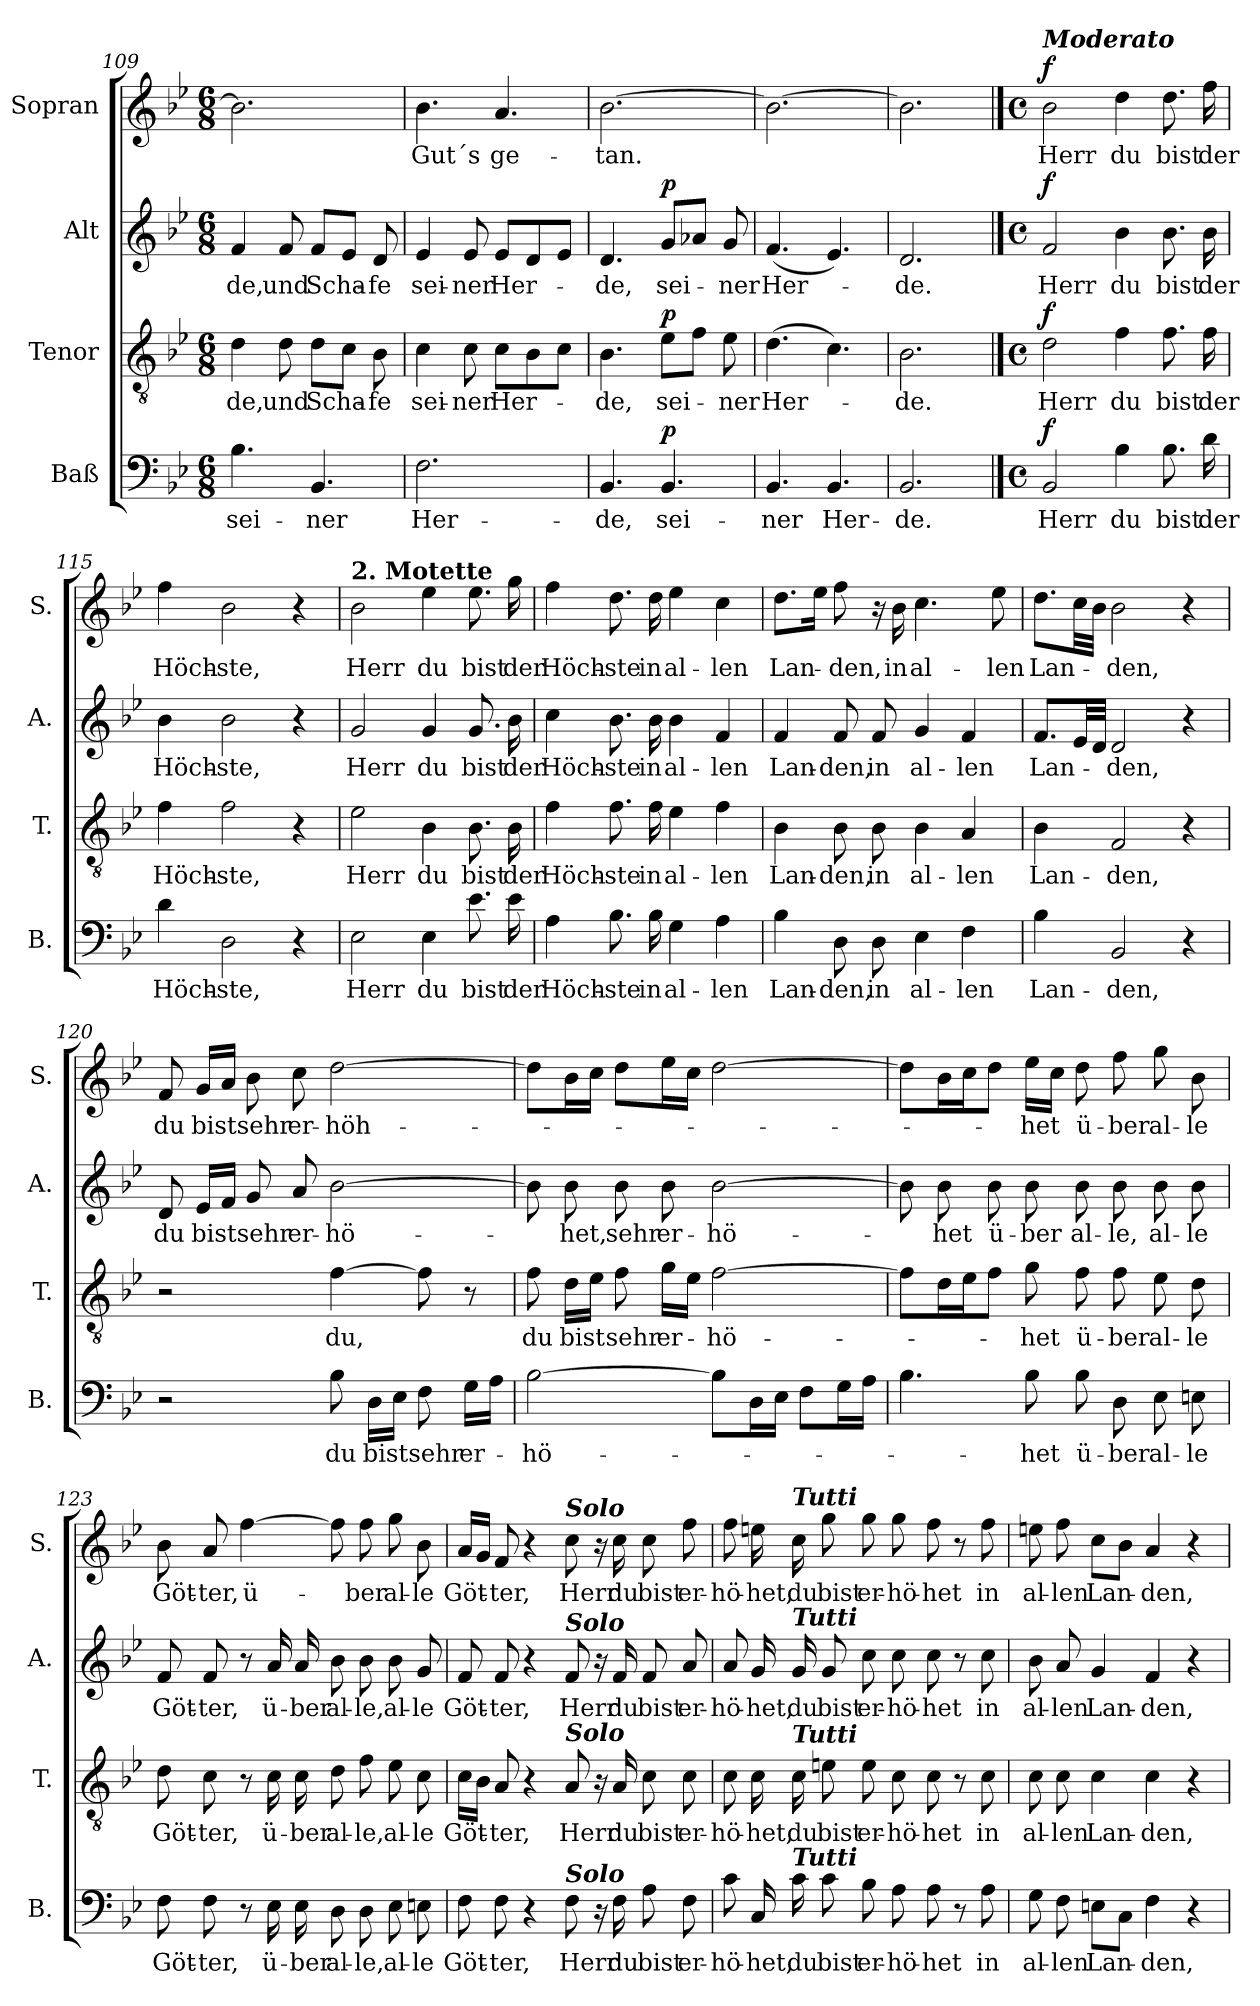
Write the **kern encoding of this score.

**kern	**text	**dynam	**kern	**text	**dynam	**kern	**text	**dynam	**kern	**text	**dynam
*part4	*part4	*part4	*part3	*part3	*part3	*part2	*part2	*part2	*part1	*part1	*part1
*staff4	*staff4	*staff4	*staff3	*staff3	*staff3	*staff2	*staff2	*staff2	*staff1	*staff1	*staff1
*I"Baß	*	*	*I"Tenor	*	*	*I"Alt	*	*	*I"Sopran	*	*
*I'B.	*	*	*I'T.	*	*	*I'A.	*	*	*I'S.	*	*
*clefF4	*	*	*clefGv2	*	*	*clefG2	*	*	*clefG2	*	*
*k[b-e-]	*	*	*k[b-e-]	*	*	*k[b-e-]	*	*	*k[b-e-]	*	*
*B-:	*	*	*B-:	*	*	*B-:	*	*	*B-:	*	*
*M6/8	*	*	*M6/8	*	*	*M6/8	*	*	*M6/8	*	*
=109	=109	=109	=109	=109	=109	=109	=109	=109	=109	=109	=109
!	!LO:LY:b	!	!	!LO:LY:b	!	!	!LO:LY:b	!	!	!	!
4.B-\	sei-	.	4d\	-de,	.	4f/	-de,	.	2.b-\]	.	.
!	!	!	!	!LO:LY:b	!	!	!LO:LY:b	!	!	!	!
.	.	.	8d\	und	.	8f/	und	.	.	.	.
!	!LO:LY:b	!	!	!LO:LY:b	!	!	!LO:LY:b	!	!	!	!
4.BB-/	-ner	.	8d\L	Scha-	.	8f/L	Scha-	.	.	.	.
.	.	.	8c\J	.	.	8e-/J	.	.	.	.	.
!	!	!	!	!LO:LY:b	!	!	!LO:LY:b	!	!	!	!
.	.	.	8B-\	-fe	.	8d/	-fe	.	.	.	.
=110	=110	=110	=110	=110	=110	=110	=110	=110	=110	=110	=110
!	!LO:LY:b	!	!	!LO:LY:b	!	!	!LO:LY:b	!	!	!LO:LY:b	!
2.F\	Her-	.	4c\	sei-	.	4e-/	sei-	.	4.b-\	Gut´s	.
!	!	!	!	!LO:LY:b	!	!	!LO:LY:b	!	!	!	!
.	.	.	8c\	-ner	.	8e-/	-ner	.	.	.	.
!	!	!	!	!LO:LY:b	!	!	!LO:LY:b	!	!	!LO:LY:b	!
.	.	.	8c\L	Her-	.	8e-/L	Her-	.	4.a/	ge-	.
.	.	.	8B-\	.	.	8d/	.	.	.	.	.
.	.	.	8c\J	.	.	8e-/J	.	.	.	.	.
=111	=111	=111	=111	=111	=111	=111	=111	=111	=111	=111	=111
!	!LO:LY:b	!	!	!LO:LY:b	!	!	!LO:LY:b	!	!	!LO:LY:b	!
4.BB-/	-de,	.	4.B-\	-de,	.	4.d/	-de,	.	[2.b-\	-tan.	.
!	!LO:LY:b	!LO:DY:a	!	!LO:LY:b	!LO:DY:a	!	!LO:LY:b	!LO:DY:a	!	!	!
4.BB-/	sei-	p	8e-\L	sei-	p	8g/L	sei-	p	.	.	.
.	.	.	8f\J	.	.	8a-X/J	.	.	.	.	.
!	!	!	!	!LO:LY:b	!	!	!LO:LY:b	!	!	!	!
.	.	.	8e-\	-ner	.	8g/	-ner	.	.	.	.
=112	=112	=112	=112	=112	=112	=112	=112	=112	=112	=112	=112
!	!LO:LY:b	!	!	!LO:LY:b	!	!	!LO:LY:b	!	!	!	!
4.BB-/	-ner	.	(>4.d\	Her-	.	(<4.f/	Her-	.	2.b-\_	.	.
!	!LO:LY:b	!	!	!	!	!	!	!	!	!	!
4.BB-/	Her-	.	4.c\)	.	.	4.e-/)	.	.	.	.	.
=113	=113	=113	=113	=113	=113	=113	=113	=113	=113	=113	=113
!	!LO:LY:b	!	!	!LO:LY:b	!	!	!LO:LY:b	!	!	!	!
2.BB-/	-de.	.	2.B-\	-de.	.	2.d/	-de.	.	2.b-\]	.	.
!!LO:PB:g=z
==114	==114	==114	==114	==114	==114	==114	==114	==114	==114	==114	==114
*M4/4	*	*	*M4/4	*	*	*M4/4	*	*	*M4/4	*	*
*met(c)	*	*	*met(c)	*	*	*met(c)	*	*	*met(c)	*	*
!	!	!	!	!	!	!	!	!	!LO:TX:a:Bi:t=Moderato	!	!
!	!LO:LY:b	!LO:DY:a	!	!LO:LY:b	!LO:DY:a	!	!LO:LY:b	!LO:DY:a	!	!LO:LY:b	!LO:DY:a
2BB-/	Herr	f	2d\	Herr	f	2f/	Herr	f	2b-\	Herr	f
!	!LO:LY:b	!	!	!LO:LY:b	!	!	!LO:LY:b	!	!	!LO:LY:b	!
4B-\	du	.	4f\	du	.	4b-\	du	.	4dd\	du	.
!	!LO:LY:b	!	!	!LO:LY:b	!	!	!LO:LY:b	!	!	!LO:LY:b	!
8.B-\	bist	.	8.f\	bist	.	8.b-\	bist	.	8.dd\	bist	.
!	!LO:LY:b	!	!	!LO:LY:b	!	!	!LO:LY:b	!	!	!LO:LY:b	!
16d\	der	.	16f\	der	.	16b-\	der	.	16ff\	der	.
=115	=115	=115	=115	=115	=115	=115	=115	=115	=115	=115	=115
!	!LO:LY:b	!	!	!LO:LY:b	!	!	!LO:LY:b	!	!	!LO:LY:b	!
4d\	Höch-	.	4f\	Höch-	.	4b-\	Höch-	.	4ff\	Höch-	.
!	!LO:LY:b	!	!	!LO:LY:b	!	!	!LO:LY:b	!	!	!LO:LY:b	!
2D\	-ste,	.	2f\	-ste,	.	2b-\	-ste,	.	2b-\	-ste,	.
4r	.	.	4r	.	.	4r	.	.	4r	.	.
=116	=116	=116	=116	=116	=116	=116	=116	=116	=116	=116	=116
!	!	!	!	!	!	!	!	!	!LO:TX:a:B:t=2. Motette	!	!
!	!LO:LY:b	!	!	!LO:LY:b	!	!	!LO:LY:b	!	!	!LO:LY:b	!
2E-\	Herr	.	2e-\	Herr	.	2g/	Herr	.	2b-\	Herr	.
!	!LO:LY:b	!	!	!LO:LY:b	!	!	!LO:LY:b	!	!	!LO:LY:b	!
4E-\	du	.	4B-\	du	.	4g/	du	.	4ee-\	du	.
!	!LO:LY:b	!	!	!LO:LY:b	!	!	!LO:LY:b	!	!	!LO:LY:b	!
8.e-\	bist	.	8.B-\	bist	.	8.g/	bist	.	8.ee-\	bist	.
!	!LO:LY:b	!	!	!LO:LY:b	!	!	!LO:LY:b	!	!	!LO:LY:b	!
16e-\	der	.	16B-\	der	.	16b-\	der	.	16gg\	der	.
=117	=117	=117	=117	=117	=117	=117	=117	=117	=117	=117	=117
!	!LO:LY:b	!	!	!LO:LY:b	!	!	!LO:LY:b	!	!	!LO:LY:b	!
4A\	Höch-	.	4f\	Höch-	.	4cc\	Höch-	.	4ff\	Höch-	.
!	!LO:LY:b	!	!	!LO:LY:b	!	!	!LO:LY:b	!	!	!LO:LY:b	!
8.B-\	-ste	.	8.f\	-ste	.	8.b-\	-ste	.	8.dd\	-ste	.
!	!LO:LY:b	!	!	!LO:LY:b	!	!	!LO:LY:b	!	!	!LO:LY:b	!
16B-\	in	.	16f\	in	.	16b-\	in	.	16dd\	in	.
!	!LO:LY:b	!	!	!LO:LY:b	!	!	!LO:LY:b	!	!	!LO:LY:b	!
4G\	al-	.	4e-\	al-	.	4b-\	al-	.	4ee-\	al-	.
!	!LO:LY:b	!	!	!LO:LY:b	!	!	!LO:LY:b	!	!	!LO:LY:b	!
4A\	-len	.	4f\	-len	.	4f/	-len	.	4cc\	-len	.
=118	=118	=118	=118	=118	=118	=118	=118	=118	=118	=118	=118
!	!LO:LY:b	!	!	!LO:LY:b	!	!	!LO:LY:b	!	!	!LO:LY:b	!
4B-\	Lan-	.	4B-\	Lan-	.	4f/	Lan-	.	8.dd\L	Lan-	.
.	.	.	.	.	.	.	.	.	16ee-\Jk	.	.
!	!LO:LY:b	!	!	!LO:LY:b	!	!	!LO:LY:b	!	!	!LO:LY:b	!
8D\	-den,	.	8B-\	-den,	.	8f/	-den,	.	8ff\	-den,	.
!	!LO:LY:b	!	!	!LO:LY:b	!	!	!LO:LY:b	!	!	!	!
8D\	in	.	8B-\	in	.	8f/	in	.	16r	.	.
!	!	!	!	!	!	!	!	!	!	!LO:LY:b	!
.	.	.	.	.	.	.	.	.	16b-\	in	.
!	!LO:LY:b	!	!	!LO:LY:b	!	!	!LO:LY:b	!	!	!LO:LY:b	!
4E-\	al-	.	4B-\	al-	.	4g/	al-	.	4.cc\	al-	.
!	!LO:LY:b	!	!	!LO:LY:b	!	!	!LO:LY:b	!	!	!	!
4F\	-len	.	4A/	-len	.	4f/	-len	.	.	.	.
!	!	!	!	!	!	!	!	!	!	!LO:LY:b	!
.	.	.	.	.	.	.	.	.	8ee-\	-len	.
!!LO:LB:g=z
=119	=119	=119	=119	=119	=119	=119	=119	=119	=119	=119	=119
!	!LO:LY:b	!	!	!LO:LY:b	!	!	!LO:LY:b	!	!	!LO:LY:b	!
4B-\	Lan-	.	4B-\	Lan-	.	8.f/L	Lan-	.	8.dd\L	Lan-	.
.	.	.	.	.	.	32e-/LL	.	.	32cc\LL	.	.
.	.	.	.	.	.	32d/JJJ	.	.	32b-\JJJ	.	.
!	!LO:LY:b	!	!	!LO:LY:b	!	!	!LO:LY:b	!	!	!LO:LY:b	!
2BB-/	-den,	.	2F/	-den,	.	2d/	-den,	.	2b-\	-den,	.
4r	.	.	4r	.	.	4r	.	.	4r	.	.
=120	=120	=120	=120	=120	=120	=120	=120	=120	=120	=120	=120
!	!	!	!	!	!	!	!LO:LY:b	!	!	!LO:LY:b	!
2r	.	.	2r	.	.	8d/	du	.	8f/	du	.
!	!	!	!	!	!	!	!LO:LY:b	!	!	!LO:LY:b	!
.	.	.	.	.	.	16e-/LL	bist	.	16g/LL	bist	.
.	.	.	.	.	.	16f/JJ	.	.	16a/JJ	.	.
!	!	!	!	!	!	!	!LO:LY:b	!	!	!LO:LY:b	!
.	.	.	.	.	.	8g/	sehr	.	8b-\	sehr	.
!	!	!	!	!	!	!	!LO:LY:b	!	!	!LO:LY:b	!
.	.	.	.	.	.	8a/	er-	.	8cc\	er-	.
!	!LO:LY:b	!	!	!LO:LY:b	!	!	!LO:LY:b	!	!	!LO:LY:b	!
8B-\	du	.	[4f\	du,	.	[2b-\	-hö-	.	[2dd\	-höh-	.
!	!LO:LY:b	!	!	!	!	!	!	!	!	!	!
16D\LL	bist	.	.	.	.	.	.	.	.	.	.
16E-\JJ	.	.	.	.	.	.	.	.	.	.	.
!	!LO:LY:b	!	!	!	!	!	!	!	!	!	!
8F\	sehr	.	8f\]	.	.	.	.	.	.	.	.
!	!LO:LY:b	!	!	!	!	!	!	!	!	!	!
16G\LL	er-	.	8r	.	.	.	.	.	.	.	.
16A\JJ	.	.	.	.	.	.	.	.	.	.	.
=121	=121	=121	=121	=121	=121	=121	=121	=121	=121	=121	=121
!	!LO:LY:b	!	!	!LO:LY:b	!	!	!	!	!	!	!
[2B-\	-hö-	.	8f\	du	.	8b-\]	.	.	8dd\L]	.	.
!	!	!	!	!LO:LY:b	!	!	!LO:LY:b	!	!	!	!
.	.	.	16d\LL	bist	.	8b-\	-het,	.	16b-\L	.	.
.	.	.	16e-\JJ	.	.	.	.	.	16cc\JJ	.	.
!	!	!	!	!LO:LY:b	!	!	!LO:LY:b	!	!	!	!
.	.	.	8f\	sehr	.	8b-\	sehr	.	8dd\L	.	.
!	!	!	!	!LO:LY:b	!	!	!LO:LY:b	!	!	!	!
.	.	.	16g\LL	er-	.	8b-\	er-	.	16ee-\L	.	.
.	.	.	16e-\JJ	.	.	.	.	.	16cc\JJ	.	.
!	!	!	!	!LO:LY:b	!	!	!LO:LY:b	!	!	!	!
8B-\L]	.	.	[2f\	-hö-	.	[2b-\	-hö-	.	[2dd\	.	.
16D\L	.	.	.	.	.	.	.	.	.	.	.
16E-\JJ	.	.	.	.	.	.	.	.	.	.	.
8F\L	.	.	.	.	.	.	.	.	.	.	.
16G\L	.	.	.	.	.	.	.	.	.	.	.
16A\JJ	.	.	.	.	.	.	.	.	.	.	.
!!LO:LB:g=z
=122	=122	=122	=122	=122	=122	=122	=122	=122	=122	=122	=122
4.B-\	.	.	8f\L]	.	.	8b-\]	.	.	8dd\L]	.	.
!	!	!	!	!	!	!	!LO:LY:b	!	!	!	!
.	.	.	16d\L	.	.	8b-\	-het	.	16b-\L	.	.
.	.	.	16e-\J	.	.	.	.	.	16cc\J	.	.
!	!	!	!	!	!	!	!LO:LY:b	!	!	!	!
.	.	.	8f\J	.	.	8b-\	ü-	.	8dd\J	.	.
!	!LO:LY:b	!	!	!LO:LY:b	!	!	!LO:LY:b	!	!	!LO:LY:b	!
8B-\	-het	.	8g\	-het	.	8b-\	-ber	.	16ee-\LL	-het	.
.	.	.	.	.	.	.	.	.	16cc\JJ	.	.
!	!LO:LY:b	!	!	!LO:LY:b	!	!	!LO:LY:b	!	!	!LO:LY:b	!
8B-\	ü-	.	8f\	ü-	.	8b-\	al-	.	8dd\	ü-	.
!	!LO:LY:b	!	!	!LO:LY:b	!	!	!LO:LY:b	!	!	!LO:LY:b	!
8D\	-ber	.	8f\	-ber	.	8b-\	-le,	.	8ff\	-ber	.
!	!LO:LY:b	!	!	!LO:LY:b	!	!	!LO:LY:b	!	!	!LO:LY:b	!
8E-\	al-	.	8e-\	al-	.	8b-\	al-	.	8gg\	al-	.
!	!LO:LY:b	!	!	!LO:LY:b	!	!	!LO:LY:b	!	!	!LO:LY:b	!
8En\	-le	.	8d\	-le	.	8b-\	-le	.	8b-\	-le	.
=123	=123	=123	=123	=123	=123	=123	=123	=123	=123	=123	=123
!	!LO:LY:b	!	!	!LO:LY:b	!	!	!LO:LY:b	!	!	!LO:LY:b	!
8F\	Göt-	.	8d\	Göt-	.	8f/	Göt-	.	8b-\	Göt-	.
!	!LO:LY:b	!	!	!LO:LY:b	!	!	!LO:LY:b	!	!	!LO:LY:b	!
8F\	-ter,	.	8c\	-ter,	.	8f/	-ter,	.	8a/	-ter,	.
!	!	!	!	!	!	!	!	!	!	!LO:LY:b	!
8r	.	.	8r	.	.	8r	.	.	[4ff\	ü-	.
!	!LO:LY:b	!	!	!LO:LY:b	!	!	!LO:LY:b	!	!	!	!
16E-\	ü-	.	16c\	ü-	.	16a/	ü-	.	.	.	.
!	!LO:LY:b	!	!	!LO:LY:b	!	!	!LO:LY:b	!	!	!	!
16E-\	-ber	.	16c\	-ber	.	16a/	-ber	.	.	.	.
!	!LO:LY:b	!	!	!LO:LY:b	!	!	!LO:LY:b	!	!	!	!
8D\	al-	.	8d\	al-	.	8b-\	al-	.	8ff\]	.	.
!	!LO:LY:b	!	!	!LO:LY:b	!	!	!LO:LY:b	!	!	!LO:LY:b	!
8D\	-le,	.	8f\	-le,	.	8b-\	-le,	.	8ff\	-ber	.
!	!LO:LY:b	!	!	!LO:LY:b	!	!	!LO:LY:b	!	!	!LO:LY:b	!
8E-\	al-	.	8e-\	al-	.	8b-\	al-	.	8gg\	al-	.
!	!LO:LY:b	!	!	!LO:LY:b	!	!	!LO:LY:b	!	!	!LO:LY:b	!
8En\	-le	.	8c\	-le	.	8g/	-le	.	8b-\	-le	.
=124	=124	=124	=124	=124	=124	=124	=124	=124	=124	=124	=124
!	!LO:LY:b	!	!	!LO:LY:b	!	!	!LO:LY:b	!	!	!LO:LY:b	!
8F\	Göt-	.	16c\LL	Göt-	.	8f/	Göt-	.	16a/LL	Göt-	.
.	.	.	16B-\JJ	.	.	.	.	.	16g/JJ	.	.
!	!LO:LY:b	!	!	!LO:LY:b	!	!	!LO:LY:b	!	!	!LO:LY:b	!
8F\	-ter,	.	8A/	-ter,	.	8f/	-ter,	.	8f/	-ter,	.
4r	.	.	4r	.	.	4r	.	.	4r	.	.
!	!	!	!	!	!	!	!	!	!LO:TX:a:Bi:t=Solo	!	!
!	!	!	!	!	!	!LO:TX:a:Bi:t=Solo	!	!	!	!	!
!	!	!	!LO:TX:a:Bi:t=Solo	!	!	!	!	!	!	!	!
!LO:TX:a:Bi:t=Solo	!	!	!	!	!	!	!	!	!	!	!
!	!LO:LY:b	!	!	!LO:LY:b	!	!	!LO:LY:b	!	!	!LO:LY:b	!
8F\	Herr	.	8A/	Herr	.	8f/	Herr	.	8cc\	Herr	.
16r	.	.	16r	.	.	16r	.	.	16r	.	.
!	!LO:LY:b	!	!	!LO:LY:b	!	!	!LO:LY:b	!	!	!LO:LY:b	!
16F\	du	.	16A/	du	.	16f/	du	.	16cc\	du	.
!	!LO:LY:b	!	!	!LO:LY:b	!	!	!LO:LY:b	!	!	!LO:LY:b	!
8A\	bist	.	8c\	bist	.	8f/	bist	.	8cc\	bist	.
!	!LO:LY:b	!	!	!LO:LY:b	!	!	!LO:LY:b	!	!	!LO:LY:b	!
8F\	er-	.	8c\	er-	.	8a/	er-	.	8ff\	er-	.
!!LO:PB:g=z
=125	=125	=125	=125	=125	=125	=125	=125	=125	=125	=125	=125
!	!LO:LY:b	!	!	!LO:LY:b	!	!	!LO:LY:b	!	!	!LO:LY:b	!
8c\	-hö-	.	8c\	-hö-	.	8a/	-hö-	.	8ff\	-hö-	.
!	!LO:LY:b	!	!	!LO:LY:b	!	!	!LO:LY:b	!	!	!LO:LY:b	!
16C/	-het,	.	16c\	-het,	.	16g/	-het,	.	16een\	-het,	.
!	!	!	!	!	!	!	!	!	!LO:TX:a:Bi:t=Tutti	!	!
!	!	!	!	!	!	!LO:TX:a:Bi:t=Tutti	!	!	!	!	!
!	!	!	!LO:TX:a:Bi:t=Tutti	!	!	!	!	!	!	!	!
!LO:TX:a:Bi:t=Tutti	!	!	!	!	!	!	!	!	!	!	!
!	!LO:LY:b	!	!	!LO:LY:b	!	!	!LO:LY:b	!	!	!LO:LY:b	!
16c\	du	.	16c\	du	.	16g/	du	.	16cc\	du	.
!	!LO:LY:b	!	!	!LO:LY:b	!	!	!LO:LY:b	!	!	!LO:LY:b	!
8c\	bist	.	8en\	bist	.	8g/	bist	.	8gg\	bist	.
!	!LO:LY:b	!	!	!LO:LY:b	!	!	!LO:LY:b	!	!	!LO:LY:b	!
8B-\	er-	.	8e\	er-	.	8cc\	er-	.	8gg\	er-	.
!	!LO:LY:b	!	!	!LO:LY:b	!	!	!LO:LY:b	!	!	!LO:LY:b	!
8A\	-hö-	.	8c\	-hö-	.	8cc\	-hö-	.	8gg\	-hö-	.
!	!LO:LY:b	!	!	!LO:LY:b	!	!	!LO:LY:b	!	!	!LO:LY:b	!
8A\	-het	.	8c\	-het	.	8cc\	-het	.	8ff\	-het	.
8r	.	.	8r	.	.	8r	.	.	8r	.	.
!	!LO:LY:b	!	!	!LO:LY:b	!	!	!LO:LY:b	!	!	!LO:LY:b	!
8A\	in	.	8c\	in	.	8cc\	in	.	8ff\	in	.
=126	=126	=126	=126	=126	=126	=126	=126	=126	=126	=126	=126
!	!LO:LY:b	!	!	!LO:LY:b	!	!	!LO:LY:b	!	!	!LO:LY:b	!
8G\	al-	.	8c\	al-	.	8b-\	al-	.	8een\	al-	.
!	!LO:LY:b	!	!	!LO:LY:b	!	!	!LO:LY:b	!	!	!LO:LY:b	!
8F\	-len	.	8c\	-len	.	8a/	-len	.	8ff\	-len	.
!	!LO:LY:b	!	!	!LO:LY:b	!	!	!LO:LY:b	!	!	!LO:LY:b	!
8En\L	Lan-	.	4c\	Lan-	.	4g/	Lan-	.	8cc\L	Lan-	.
8C\J	.	.	.	.	.	.	.	.	8b-\J	.	.
!	!LO:LY:b	!	!	!LO:LY:b	!	!	!LO:LY:b	!	!	!LO:LY:b	!
4F\	-den,	.	4c\	-den,	.	4f/	-den,	.	4a/	-den,	.
4r	.	.	4r	.	.	4r	.	.	4r	.	.
=	=	=	=	=	=	=	=	=	=	=	=
*-	*-	*-	*-	*-	*-	*-	*-	*-	*-	*-	*-
